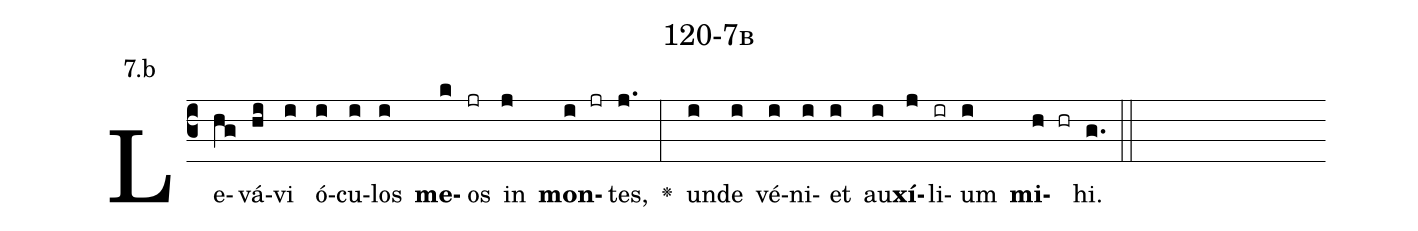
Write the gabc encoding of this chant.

name: 120-7b;
annotation: 7.b;
%%
(c3)Le(hg)vá(hi)vi(i) ó(i)cu(i)los(i) <b>me</b>(k)os(jr) in(j) <b>mon</b>(i jr)tes,(j.) <v>\greheightstar</v>(:) un(i)de(i) vé(i)ni(i)et(i) au(i)<b>xí</b>(j)li(ir)um(i) <b>mi</b>(h hr)hi.(g.) (::)


%E(i) u(i) o(j) u(i) a(h) e.(g.) (::)
